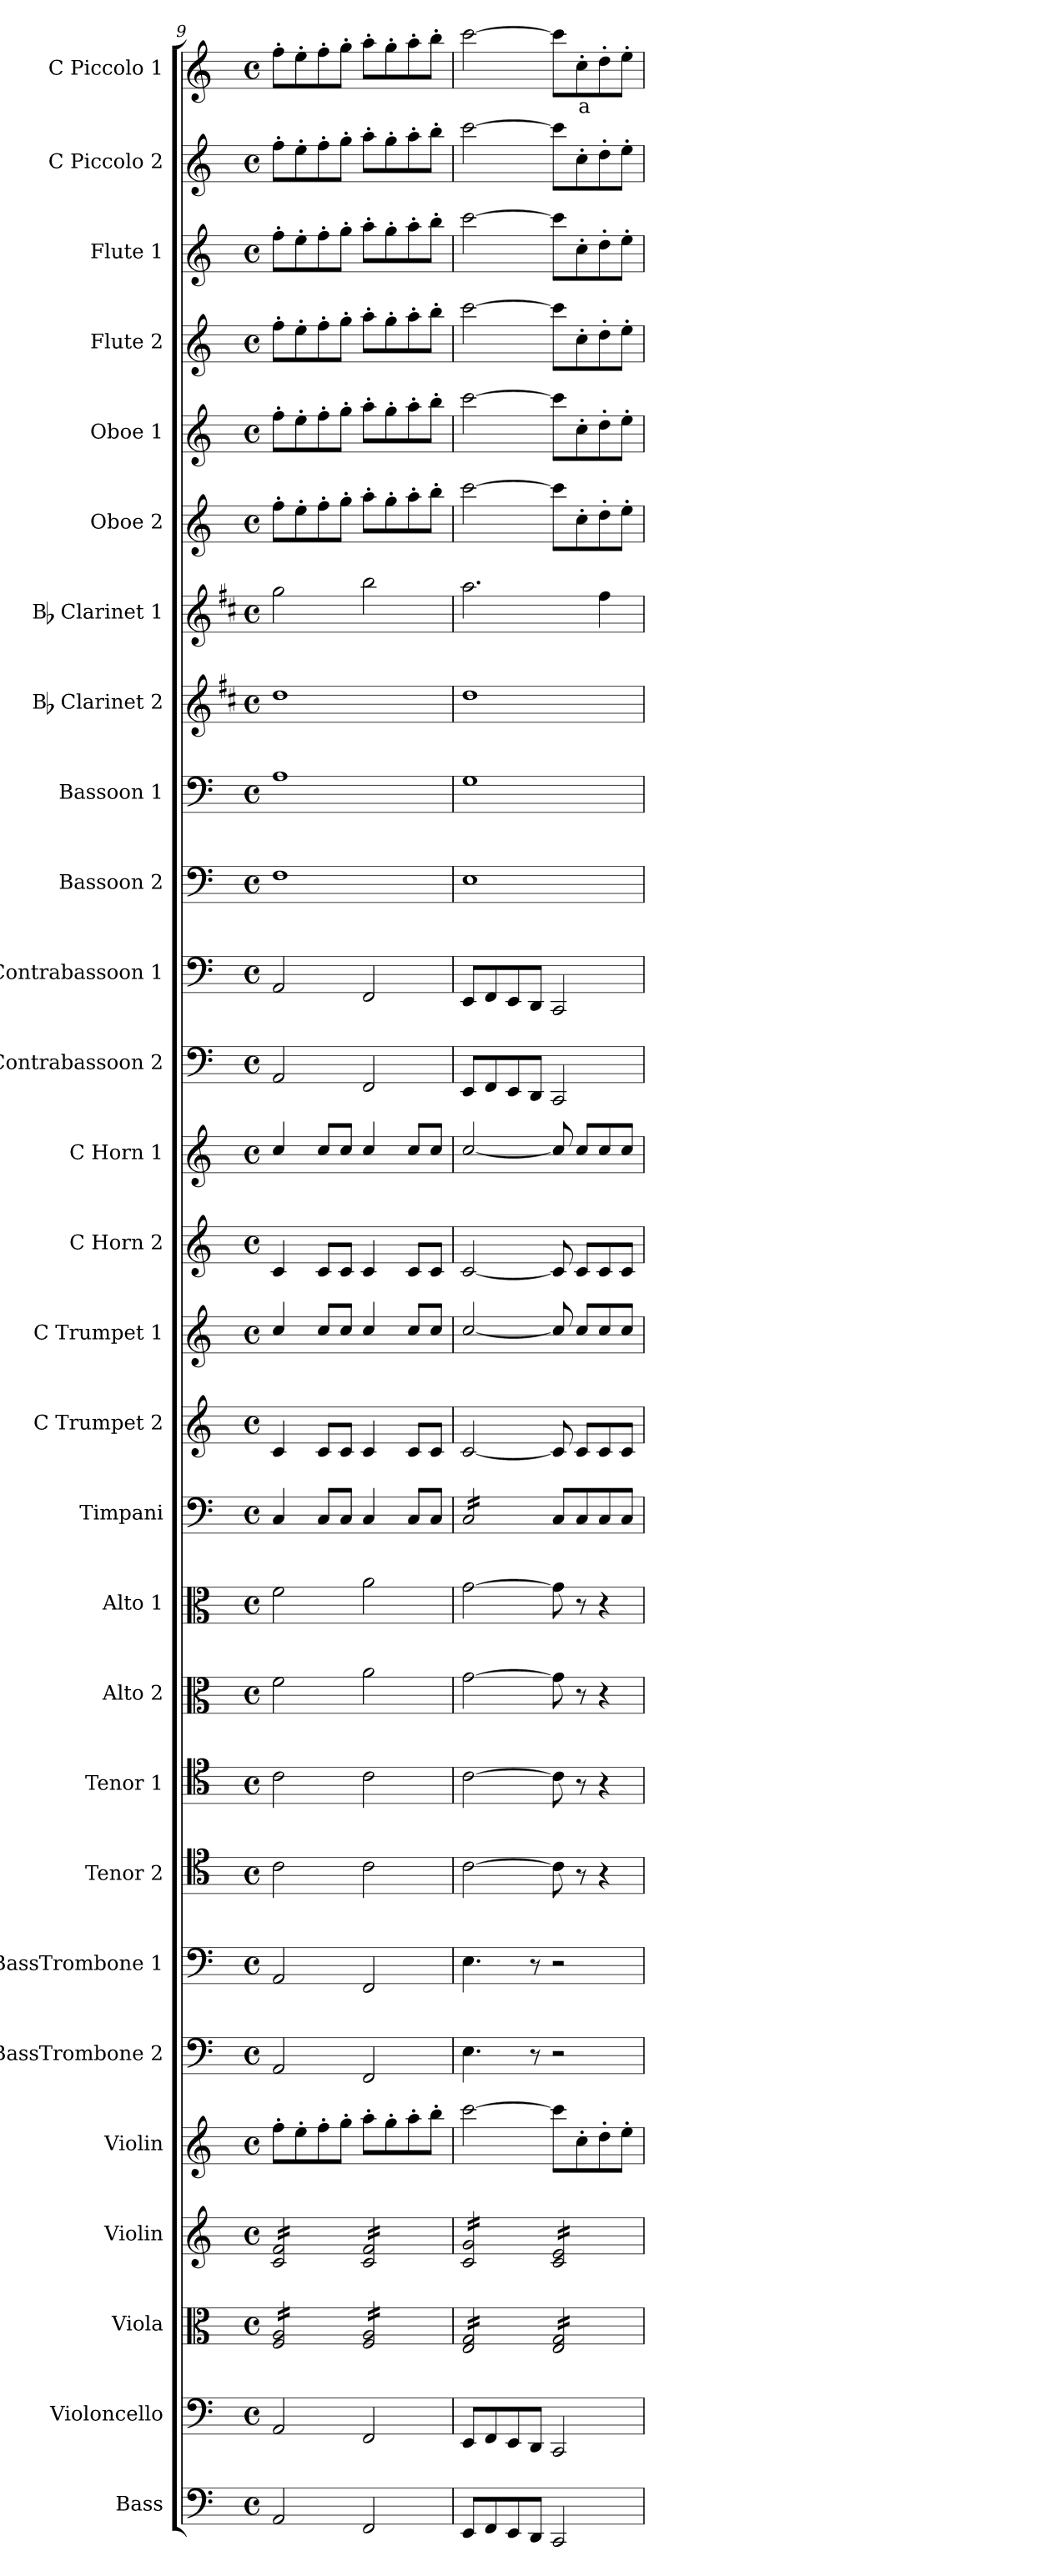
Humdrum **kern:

**kern	**kern	**kern	**kern	**kern	**kern	**kern	**kern	**kern	**kern	**kern	**kern	**kern	**kern	**kern	**kern	**kern	**kern	**kern	**kern	**kern	**kern	**kern	**kern	**kern	**kern	**kern	**kern	**text
*part28	*part27	*part26	*part25	*part24	*part23	*part22	*part21	*part20	*part19	*part18	*part17	*part16	*part15	*part14	*part13	*part12	*part11	*part10	*part9	*part8	*part7	*part6	*part5	*part4	*part3	*part2	*part1	*part1
*staff28	*staff27	*staff26	*staff25	*staff24	*staff23	*staff22	*staff21	*staff20	*staff19	*staff18	*staff17	*staff16	*staff15	*staff14	*staff13	*staff12	*staff11	*staff10	*staff9	*staff8	*staff7	*staff6	*staff5	*staff4	*staff3	*staff2	*staff1	*staff1
*I"Bass	*I"Violoncello	*I"Viola	*I"Violin	*I"Violin	*I"BassTrombone 2	*I"BassTrombone 1	*I"Tenor 2	*I"Tenor 1	*I"Alto 2	*I"Alto 1	*I"Timpani	*I"C Trumpet 2	*I"C Trumpet 1	*I"C Horn 2	*I"C Horn 1	*I"Contrabassoon 2	*I"Contrabassoon 1	*I"Bassoon 2	*I"Bassoon 1	*I"Bb Clarinet 2	*I"Bb Clarinet 1	*I"Oboe 2	*I"Oboe 1	*I"Flute 2	*I"Flute 1	*I"C Piccolo 2	*I"C Piccolo 1	*
*I'B	*I'Vc	*I'Vla	*I'Vln	*I'Vln	*I'BTrb 2	*I'BTrb 1	*I'T 2	*I'T 1	*I'A 2	*I'A 1	*I'Timp	*I'Tpt 2	*I'Tpt 1	*I'Hn 2	*I'Hn 1	*I'C Bsn 2	*I'C Bsn 1	*I'Bsn 2	*I'Bsn 1	*I'Cl 2	*I'Cl 1	*I'Ob 2	*I'Ob 1	*I'Fl 2	*I'Fl 1	*I'Picc 2	*I'Picc 1	*
!!LO:PB:g=z
*clefF4	*clefF4	*clefC3	*clefG2	*clefG2	*clefF4	*clefF4	*clefC4	*clefC4	*clefC3	*clefC3	*clefF4	*clefG2	*clefG2	*clefG2	*clefG2	*clefF4	*clefF4	*clefF4	*clefF4	*clefG2	*clefG2	*clefG2	*clefG2	*clefG2	*clefG2	*clefG2	*clefG2	*
*ITrd7c12	*	*	*	*	*	*	*	*	*	*	*	*	*	*ITrd7c12	*ITrd7c12	*ITrd7c12	*ITrd7c12	*	*	*ITrd1c2	*ITrd1c2	*	*	*	*	*ITrd-7c-12	*ITrd-7c-12	*
*k[]	*k[]	*k[]	*k[]	*k[]	*k[]	*k[]	*k[]	*k[]	*k[]	*k[]	*k[]	*k[]	*k[]	*k[]	*k[]	*k[]	*k[]	*k[]	*k[]	*k[]	*k[]	*k[]	*k[]	*k[]	*k[]	*k[]	*k[]	*
*M4/4	*M4/4	*M4/4	*M4/4	*M4/4	*M4/4	*M4/4	*M4/4	*M4/4	*M4/4	*M4/4	*M4/4	*M4/4	*M4/4	*M4/4	*M4/4	*M4/4	*M4/4	*M4/4	*M4/4	*M4/4	*M4/4	*M4/4	*M4/4	*M4/4	*M4/4	*M4/4	*M4/4	*
*met(c)	*met(c)	*met(c)	*met(c)	*met(c)	*met(c)	*met(c)	*met(c)	*met(c)	*met(c)	*met(c)	*met(c)	*met(c)	*met(c)	*met(c)	*met(c)	*met(c)	*met(c)	*met(c)	*met(c)	*met(c)	*met(c)	*met(c)	*met(c)	*met(c)	*met(c)	*met(c)	*met(c)	*
=9	=9	=9	=9	=9	=9	=9	=9	=9	=9	=9	=9	=9	=9	=9	=9	=9	=9	=9	=9	=9	=9	=9	=9	=9	=9	=9	=9	=9
*	*	*tremolo	*	*	*	*	*	*	*	*	*	*	*	*	*	*	*	*	*	*	*	*	*	*	*	*	*	*
*	*	*	*tremolo	*	*	*	*	*	*	*	*	*	*	*	*	*	*	*	*	*	*	*	*	*	*	*	*	*
2AAA	2AA	16F/ 16A/LL	16c/ 16f/LL	8ff'L	2AA	2AA	2c	2c	2f	2f	4C	4c/	4cc/	4C/	4c/	2AAA	2AAA	1F	1A	1cc	2ff	8ff'L	8ff'L	8ff'L	8ff'L	8fff'L	8fff'L	.
.	.	16F/ 16A/	16c/ 16f/	.	.	.	.	.	.	.	.	.	.	.	.	.	.	.	.	.	.	.	.	.	.	.	.	.
.	.	16F/ 16A/	16c/ 16f/	8ee'	.	.	.	.	.	.	.	.	.	.	.	.	.	.	.	.	.	8ee'	8ee'	8ee'	8ee'	8eee'	8eee'	.
.	.	16F/ 16A/	16c/ 16f/	.	.	.	.	.	.	.	.	.	.	.	.	.	.	.	.	.	.	.	.	.	.	.	.	.
.	.	16F/ 16A/	16c/ 16f/	8ff'	.	.	.	.	.	.	8CL	8c/L	8cc/L	8C/L	8c/L	.	.	.	.	.	.	8ff'	8ff'	8ff'	8ff'	8fff'	8fff'	.
.	.	16F/ 16A/	16c/ 16f/	.	.	.	.	.	.	.	.	.	.	.	.	.	.	.	.	.	.	.	.	.	.	.	.	.
.	.	16F/ 16A/	16c/ 16f/	8gg'J	.	.	.	.	.	.	8CJ	8c/J	8cc/J	8C/J	8c/J	.	.	.	.	.	.	8gg'J	8gg'J	8gg'J	8gg'J	8ggg'J	8ggg'J	.
.	.	16F/ 16A/JJ	16c/ 16f/JJ	.	.	.	.	.	.	.	.	.	.	.	.	.	.	.	.	.	.	.	.	.	.	.	.	.
2FFF	2FF	16F/ 16A/LL	16c/ 16f/LL	8aa'L	2FF	2FF	2c	2c	2a	2a	4C	4c/	4cc/	4C/	4c/	2FFF	2FFF	.	.	.	2aa	8aa'L	8aa'L	8aa'L	8aa'L	8aaa'L	8aaa'L	.
.	.	16F/ 16A/	16c/ 16f/	.	.	.	.	.	.	.	.	.	.	.	.	.	.	.	.	.	.	.	.	.	.	.	.	.
.	.	16F/ 16A/	16c/ 16f/	8gg'	.	.	.	.	.	.	.	.	.	.	.	.	.	.	.	.	.	8gg'	8gg'	8gg'	8gg'	8ggg'	8ggg'	.
.	.	16F/ 16A/	16c/ 16f/	.	.	.	.	.	.	.	.	.	.	.	.	.	.	.	.	.	.	.	.	.	.	.	.	.
.	.	16F/ 16A/	16c/ 16f/	8aa'	.	.	.	.	.	.	8CL	8c/L	8cc/L	8C/L	8c/L	.	.	.	.	.	.	8aa'	8aa'	8aa'	8aa'	8aaa'	8aaa'	.
.	.	16F/ 16A/	16c/ 16f/	.	.	.	.	.	.	.	.	.	.	.	.	.	.	.	.	.	.	.	.	.	.	.	.	.
.	.	16F/ 16A/	16c/ 16f/	8bb'J	.	.	.	.	.	.	8CJ	8c/J	8cc/J	8C/J	8c/J	.	.	.	.	.	.	8bb'J	8bb'J	8bb'J	8bb'J	8bbb'J	8bbb'J	.
.	.	16F/ 16A/JJ	16c/ 16f/JJ	.	.	.	.	.	.	.	.	.	.	.	.	.	.	.	.	.	.	.	.	.	.	.	.	.
=10	=10	=10	=10	=10	=10	=10	=10	=10	=10	=10	=10	=10	=10	=10	=10	=10	=10	=10	=10	=10	=10	=10	=10	=10	=10	=10	=10	=10
*	*	*	*	*	*	*	*	*	*	*	*tremolo	*	*	*	*	*	*	*	*	*	*	*	*	*	*	*	*	*
8EEEL	8EEL	16E/ 16G/LL	16c/ 16g/LL	[2ccc	4.E	4.E	[2c	[2c	[2g	[2g	16CLL	[2c/	[2cc/	[2C/	[2c/	8EEEL	8EEEL	1E	1G	1cc	2.gg	[2ccc	[2ccc	[2ccc	[2ccc	[2cccc	[2cccc	.
.	.	16E/ 16G/	16c/ 16g/	.	.	.	.	.	.	.	16C	.	.	.	.	.	.	.	.	.	.	.	.	.	.	.	.	.
8FFF	8FF	16E/ 16G/	16c/ 16g/	.	.	.	.	.	.	.	16C	.	.	.	.	8FFF	8FFF	.	.	.	.	.	.	.	.	.	.	.
.	.	16E/ 16G/	16c/ 16g/	.	.	.	.	.	.	.	16C	.	.	.	.	.	.	.	.	.	.	.	.	.	.	.	.	.
8EEE	8EE	16E/ 16G/	16c/ 16g/	.	.	.	.	.	.	.	16C	.	.	.	.	8EEE	8EEE	.	.	.	.	.	.	.	.	.	.	.
.	.	16E/ 16G/	16c/ 16g/	.	.	.	.	.	.	.	16C	.	.	.	.	.	.	.	.	.	.	.	.	.	.	.	.	.
8DDDJ	8DDJ	16E/ 16G/	16c/ 16g/	.	8r	8r	.	.	.	.	16C	.	.	.	.	8DDDJ	8DDDJ	.	.	.	.	.	.	.	.	.	.	.
.	.	16E/ 16G/JJ	16c/ 16g/JJ	.	.	.	.	.	.	.	16CJJ	.	.	.	.	.	.	.	.	.	.	.	.	.	.	.	.	.
*	*	*	*	*	*	*	*	*	*	*	*Xtremolo	*	*	*	*	*	*	*	*	*	*	*	*	*	*	*	*	*
2CCC	2CC	16E/ 16G/LL	16c/ 16e/LL	8cccL]	2r	2r	8c]	8c]	8g]	8g]	8CL	8c/]	8cc/]	8C/]	8c/]	2CCC	2CCC	.	.	.	.	8cccL]	8cccL]	8cccL]	8cccL]	8ccccL]	8ccccL]	.
.	.	16E/ 16G/	16c/ 16e/	.	.	.	.	.	.	.	.	.	.	.	.	.	.	.	.	.	.	.	.	.	.	.	.	.
!	!	!	!	!	!	!	!	!	!	!	!	!	!	!	!	!	!	!	!	!	!	!	!	!	!	!	!	!LO:LY:b
.	.	16E/ 16G/	16c/ 16e/	8cc'	.	.	8r	8r	8r	8r	8C	8c/L	8cc/L	8C/L	8c/L	.	.	.	.	.	.	8cc'	8cc'	8cc'	8cc'	8ccc'	8ccc'	a
.	.	16E/ 16G/	16c/ 16e/	.	.	.	.	.	.	.	.	.	.	.	.	.	.	.	.	.	.	.	.	.	.	.	.	.
.	.	16E/ 16G/	16c/ 16e/	8dd'	.	.	4r	4r	4r	4r	8C	8c/	8cc/	8C/	8c/	.	.	.	.	.	4ee	8dd'	8dd'	8dd'	8dd'	8ddd'	8ddd'	.
.	.	16E/ 16G/	16c/ 16e/	.	.	.	.	.	.	.	.	.	.	.	.	.	.	.	.	.	.	.	.	.	.	.	.	.
.	.	16E/ 16G/	16c/ 16e/	8ee'J	.	.	.	.	.	.	8CJ	8c/J	8cc/J	8C/J	8c/J	.	.	.	.	.	.	8ee'J	8ee'J	8ee'J	8ee'J	8eee'J	8eee'J	.
.	.	16E/ 16G/JJ	16c/ 16e/JJ	.	.	.	.	.	.	.	.	.	.	.	.	.	.	.	.	.	.	.	.	.	.	.	.	.
*	*	*	*Xtremolo	*	*	*	*	*	*	*	*	*	*	*	*	*	*	*	*	*	*	*	*	*	*	*	*	*
*	*	*Xtremolo	*	*	*	*	*	*	*	*	*	*	*	*	*	*	*	*	*	*	*	*	*	*	*	*	*	*
=	=	=	=	=	=	=	=	=	=	=	=	=	=	=	=	=	=	=	=	=	=	=	=	=	=	=	=	=
*-	*-	*-	*-	*-	*-	*-	*-	*-	*-	*-	*-	*-	*-	*-	*-	*-	*-	*-	*-	*-	*-	*-	*-	*-	*-	*-	*-	*-
